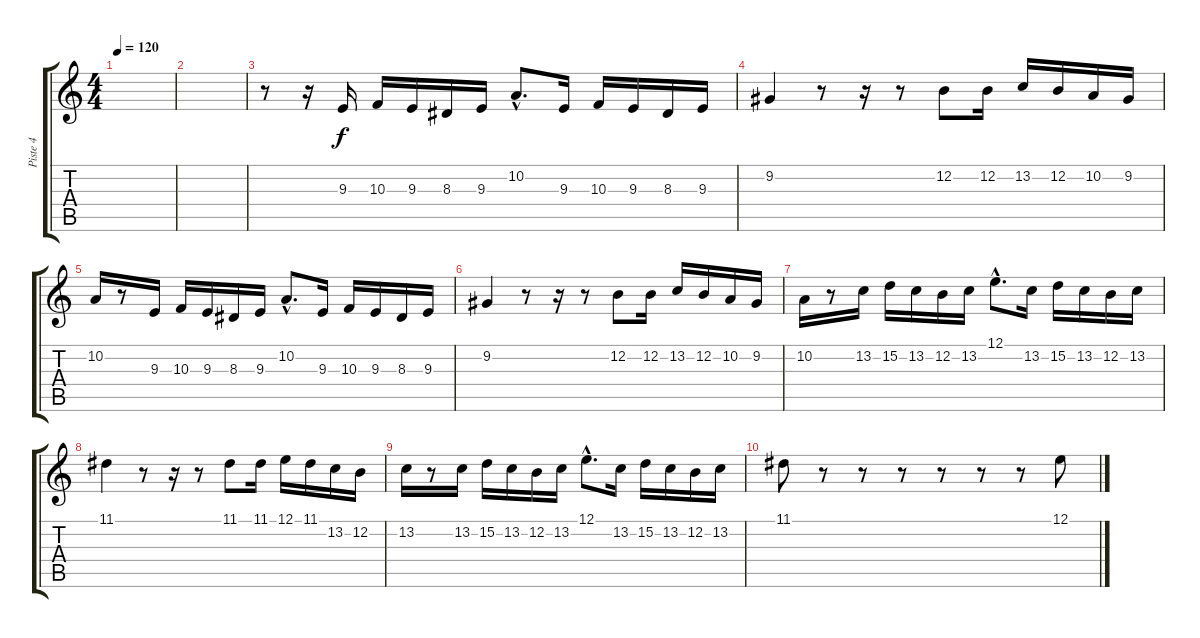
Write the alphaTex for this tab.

\track ("Piste 4" "Piste 4") {instrument trumpet}
\staff {score tabs}
\tuning (E4 B3 G3 D3 A2 E2) {hide}
\ts (4 4)
\tempo 120
\clef g2
\ks c
|
|
r.8 r.16 9.3.16 10.3.16 9.3.16 8.3.16 9.3.16 10.2{hac}.8{d} 9.3.16 10.3.16 9.3.16 8.3.16 9.3.16 |
9.2.4 r.8 r.16 r.8 12.2.8 12.2.16 13.2.16 12.2.16 10.2.16 9.2.16 |
10.2.16 r.8 9.3.16 10.3.16 9.3.16 8.3.16 9.3.16 10.2{hac}.8{d} 9.3.16 10.3.16 9.3.16 8.3.16 9.3.16 |
9.2.4 r.8 r.16 r.8 12.2.8 12.2.16 13.2.16 12.2.16 10.2.16 9.2.16 |
10.2.16 r.8 13.2.16 15.2.16 13.2.16 12.2.16 13.2.16 12.1{hac}.8{d} 13.2.16 15.2.16 13.2.16 12.2.16 13.2.16 |
11.1.4 r.8 r.16 r.8 11.1.8 11.1.16 12.1.16 11.1.16 13.2.16 12.2.16 |
13.2.16 r.8 13.2.16 15.2.16 13.2.16 12.2.16 13.2.16 12.1{hac}.8{d} 13.2.16 15.2.16 13.2.16 12.2.16 13.2.16 |
11.1.8 r.8 r.8 r.8 r.8 r.8 r.8 12.1.8
